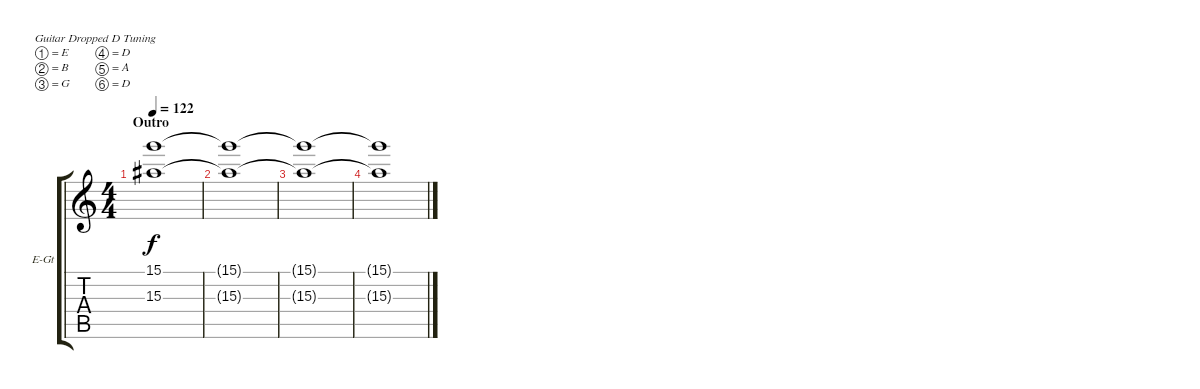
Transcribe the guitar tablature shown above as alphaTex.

\bracketExtendMode groupsimilarinstruments
\firstSystemTrackNameOrientation horizontal
\otherSystemsTrackNameOrientation horizontal
\track ("Guitar 1 [Brad Delson]" "E-Gt") {instrument overdrivenguitar}
\staff {score tabs}
\tuning (E4 B3 G3 D3 A2 D2)
\ts (4 4)
\section ("" "Outro")
\tempo 122
\clef g2
\ks c
(15.1 15.3).1{dy f} |
(15.1{t} 15.3{t}).1 |
(15.1{t} 15.3{t}).1 |
(15.1{t} 15.3{t}).1
